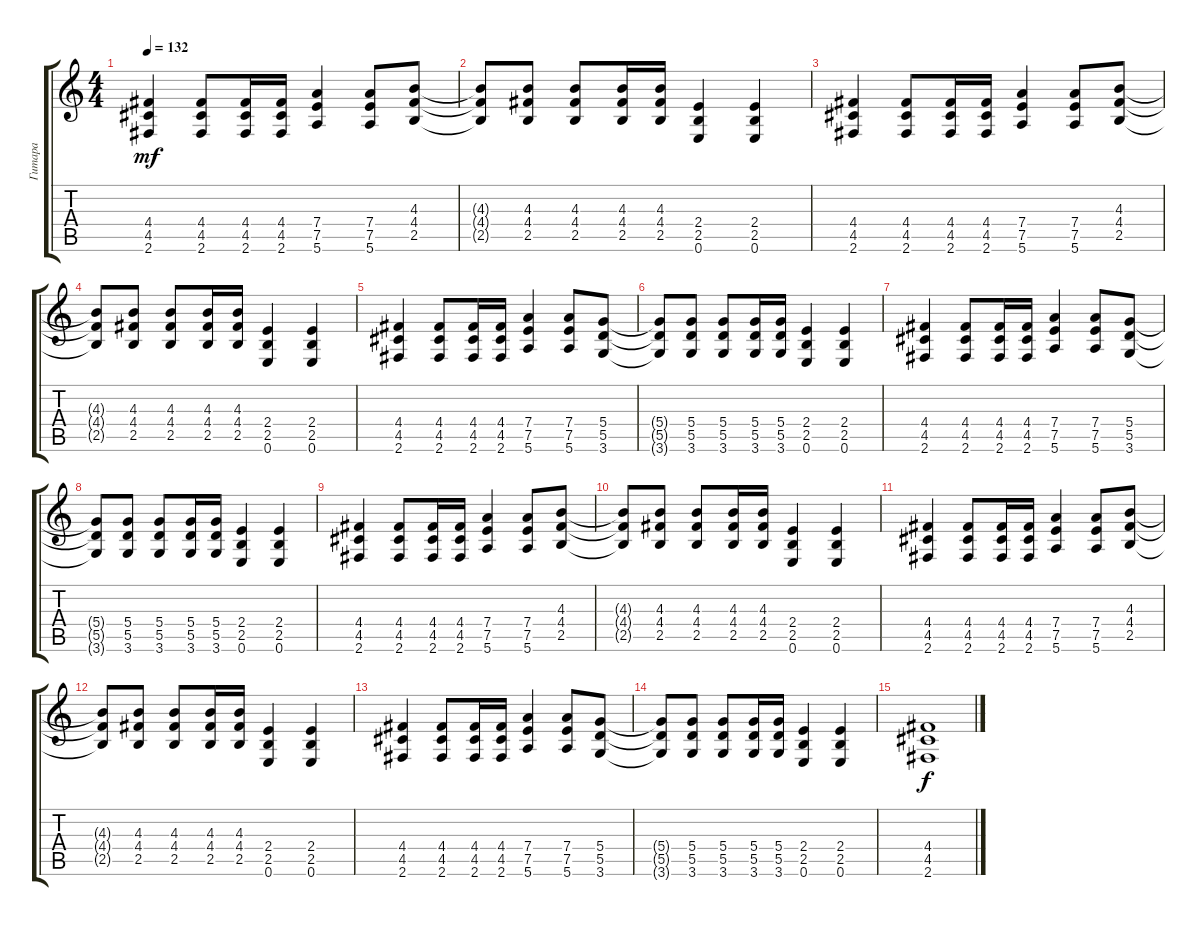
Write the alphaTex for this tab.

\track ("Гитара" "Гитара") {instrument distortionguitar}
\staff {score tabs}
\tuning (E4 B3 G3 D3 A2 E2) {hide}
\ts (4 4)
\tempo 132
\clef g2
\ks c
(4.4 4.5 2.6).4{dy mf} (4.4 4.5 2.6).8 (4.4 4.5 2.6).16 (4.4 4.5 2.6).16 (7.4 7.5 5.6).4 (7.4 7.5 5.6).8 (4.3 4.4 2.5).8 |
(4.3{t} 4.4{t} 2.5{t}).8 (4.3 4.4 2.5).8 (4.3 4.4 2.5).8 (4.3 4.4 2.5).16 (4.3 4.4 2.5).16 (2.4 2.5 0.6).4 (2.4 2.5 0.6).4 |
(4.4 4.5 2.6).4 (4.4 4.5 2.6).8 (4.4 4.5 2.6).16 (4.4 4.5 2.6).16 (7.4 7.5 5.6).4 (7.4 7.5 5.6).8 (4.3 4.4 2.5).8 |
(4.3{t} 4.4{t} 2.5{t}).8 (4.3 4.4 2.5).8 (4.3 4.4 2.5).8 (4.3 4.4 2.5).16 (4.3 4.4 2.5).16 (2.4 2.5 0.6).4 (2.4 2.5 0.6).4 |
(4.4 4.5 2.6).4 (4.4 4.5 2.6).8 (4.4 4.5 2.6).16 (4.4 4.5 2.6).16 (7.4 7.5 5.6).4 (7.4 7.5 5.6).8 (5.4 5.5 3.6).8 |
(5.4{t} 5.5{t} 3.6{t}).8 (5.4 5.5 3.6).8 (5.4 5.5 3.6).8 (5.4 5.5 3.6).16 (5.4 5.5 3.6).16 (2.4 2.5 0.6).4 (2.4 2.5 0.6).4 |
(4.4 4.5 2.6).4 (4.4 4.5 2.6).8 (4.4 4.5 2.6).16 (4.4 4.5 2.6).16 (7.4 7.5 5.6).4 (7.4 7.5 5.6).8 (5.4 5.5 3.6).8 |
(5.4{t} 5.5{t} 3.6{t}).8 (5.4 5.5 3.6).8 (5.4 5.5 3.6).8 (5.4 5.5 3.6).16 (5.4 5.5 3.6).16 (2.4 2.5 0.6).4 (2.4 2.5 0.6).4 |
(4.4 4.5 2.6).4 (4.4 4.5 2.6).8 (4.4 4.5 2.6).16 (4.4 4.5 2.6).16 (7.4 7.5 5.6).4 (7.4 7.5 5.6).8 (4.3 4.4 2.5).8 |
(4.3{t} 4.4{t} 2.5{t}).8 (4.3 4.4 2.5).8 (4.3 4.4 2.5).8 (4.3 4.4 2.5).16 (4.3 4.4 2.5).16 (2.4 2.5 0.6).4 (2.4 2.5 0.6).4 |
(4.4 4.5 2.6).4 (4.4 4.5 2.6).8 (4.4 4.5 2.6).16 (4.4 4.5 2.6).16 (7.4 7.5 5.6).4 (7.4 7.5 5.6).8 (4.3 4.4 2.5).8 |
(4.3{t} 4.4{t} 2.5{t}).8 (4.3 4.4 2.5).8 (4.3 4.4 2.5).8 (4.3 4.4 2.5).16 (4.3 4.4 2.5).16 (2.4 2.5 0.6).4 (2.4 2.5 0.6).4 |
(4.4 4.5 2.6).4 (4.4 4.5 2.6).8 (4.4 4.5 2.6).16 (4.4 4.5 2.6).16 (7.4 7.5 5.6).4 (7.4 7.5 5.6).8 (5.4 5.5 3.6).8 |
(5.4{t} 5.5{t} 3.6{t}).8 (5.4 5.5 3.6).8 (5.4 5.5 3.6).8 (5.4 5.5 3.6).16 (5.4 5.5 3.6).16 (2.4 2.5 0.6).4 (2.4 2.5 0.6).4 |
(4.4 4.5 2.6).1{dy f}
